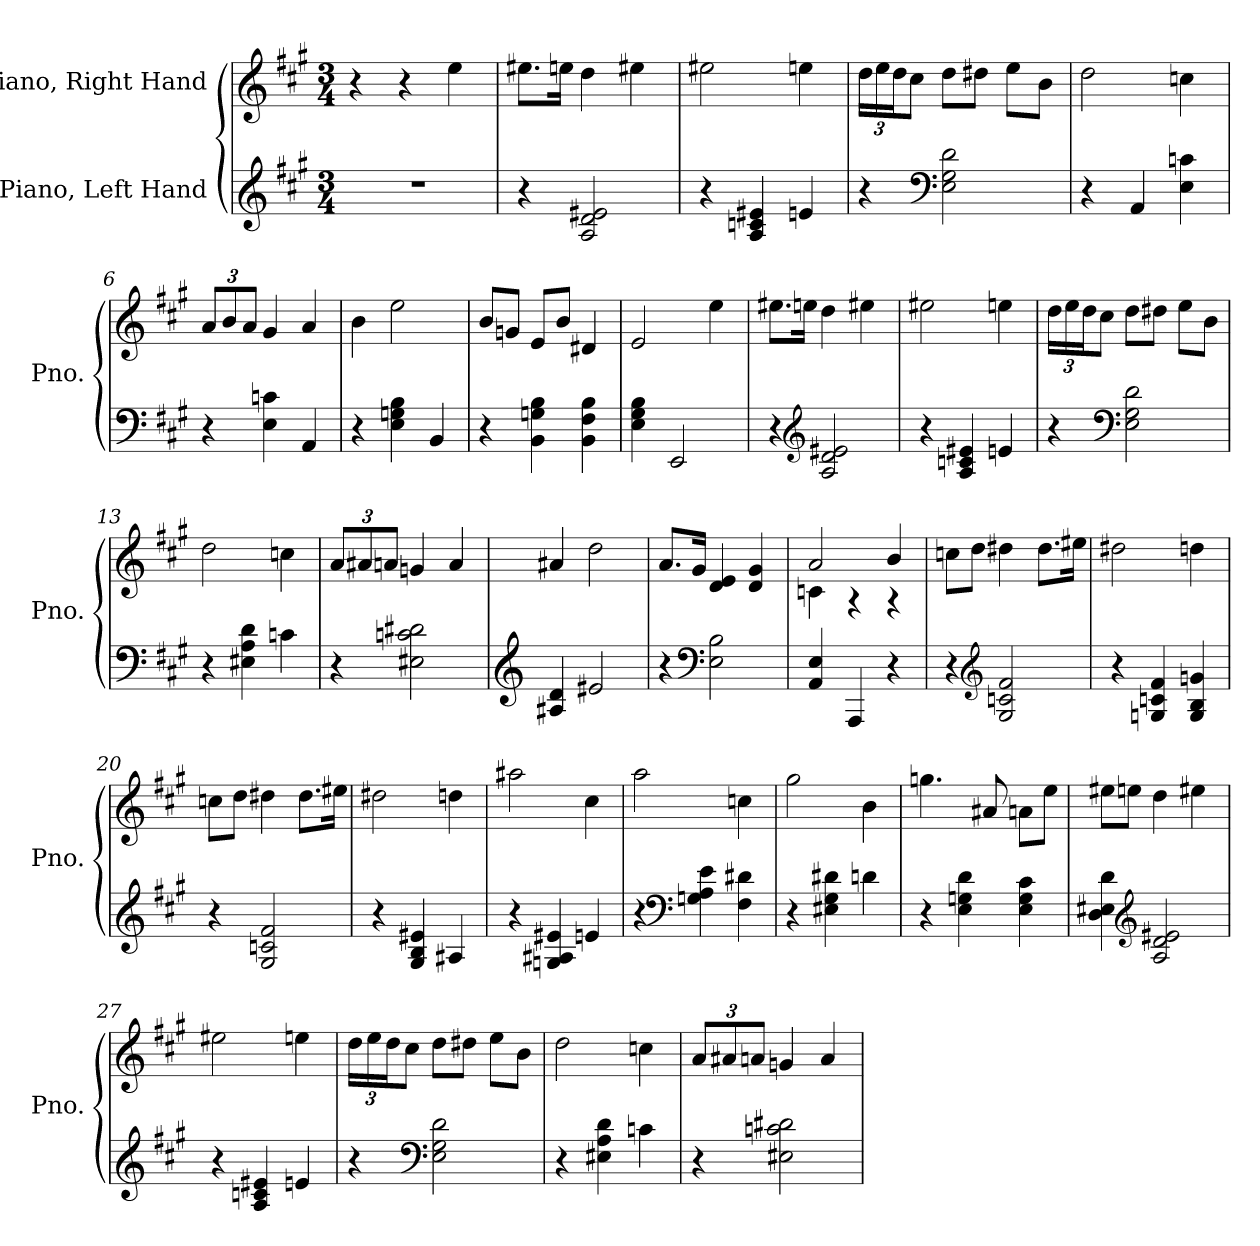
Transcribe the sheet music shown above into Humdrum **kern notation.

**kern	**kern
*part2	*part1
*staff2	*staff1
*I"Piano, Left Hand	*I"Piano, Right Hand
*I'Pno.	*I'Pno.
*clefG2	*clefG2
*k[f#c#g#]	*k[f#c#g#]
*M3/4	*M3/4
*MM100	*MM100
=1	=1
2.r	4r
.	4r
.	4ee\
=2	=2
4r	8.ee#X\L
.	16een\Jk
2A/ 2d/ 2e#X/	4dd\
.	4ee#X\
=3	=3
4r	2ee#X\
4A/ 4cn/ 4e#X/	.
4en/	4een\
=4	=4
*	*Xbrackettup
4r	24dd\LL
.	24ee\
.	24dd\J
.	8cc#\J
*clefF4	*
2E\ 2G#\ 2d\	8dd\L
.	8dd#X\J
.	8ee\L
.	8b\J
=5	=5
4r	2dd\
4AA/	.
4E\ 4cn\	4ccn\
!!LO:LB:g=z
=6	=6
4r	12a/L
.	12b/
.	12a/J
4E\ 4cn\	4g#/
4AA/	4a/
=7	=7
4r	4b\
4E\ 4Gn\ 4B\	2ee\
4BB/	.
=8	=8
4r	8b/L
.	8gn/J
4BB\ 4Gn\ 4B\	8e/L
.	8b/J
4BB\ 4F#\ 4B\	4d#X/
=9	=9
4E\ 4G#\ 4B\	2e/
2EE/	.
.	4ee\
=10	=10
4r	8.ee#X\L
.	16een\Jk
*clefG2	*
2A/ 2d/ 2e#X/	4dd\
.	4ee#X\
=11	=11
4r	2ee#X\
4A/ 4cn/ 4e#X/	.
4en/	4een\
!!LO:LB:g=z
=12	=12
4r	24dd\LL
.	24ee\
.	24dd\J
.	8cc#\J
*clefF4	*
2E\ 2G#\ 2d\	8dd\L
.	8dd#X\J
.	8ee\L
.	8b\J
=13	=13
4r	2dd\
4E#X\ 4A\ 4d\	.
4cn\	4ccn\
=14	=14
4r	12a/L
.	12a#X/
.	12an/J
2E#X\ 2cn\ 2d#X\	4gn/
.	4a/
=15	=15
*clefG2	*
4A#X/ 4d/	4a#X/
2e#X/	2dd\
=16	=16
4r	8.a/L
.	16g#/Jk
*clefF4	*
2E\ 2B\	4d/ 4e/
.	4d/ 4g#/
=17	=17
*	*^
4AA/ 4E/	2a/	4cn\
4AAA/	.	4r
4r	4b/	4r
*	*v	*v
!!LO:LB:g=z
=18	=18
4r	8ccn\L
.	8dd\J
*clefG2	*
2G#/ 2cn/ 2f#/	4dd#X\
.	8.dd#\L
.	16ee#X\Jk
=19	=19
4r	2dd#X\
4Gn/ 4cn/ 4f#/	.
4G/ 4B/ 4gn/	4ddn\
=20	=20
4r	8ccn\L
.	8dd\J
2G#/ 2cn/ 2f#/	4dd#X\
.	8.dd#\L
.	16ee#X\Jk
=21	=21
4r	2dd#X\
4G#/ 4B/ 4e#X/	.
4A#X/	4ddn\
=22	=22
4r	2aa#X\
4Gn/ 4A#X/ 4e#X/	.
4en/	4cc#\
!!LO:LB:g=z
=23	=23
4r	2aa\
*clefF4	*
4Gn\ 4A\ 4e\	.
4F#\ 4d#X\	4ccn\
=24	=24
4r	2gg#\
4E#X\ 4G#\ 4d#X\	.
4dn\	4b\
=25	=25
4r	4.ggn\
4E\ 4Gn\ 4d\	.
.	8a#X/
4E\ 4G\ 4c#\	8an\L
.	8ee\J
=26	=26
4D\ 4E#X\ 4d\	8ee#X\L
.	8een\J
*clefG2	*
2A/ 2d/ 2e#X/	4dd\
.	4ee#X\
=27	=27
4r	2ee#X\
4A/ 4cn/ 4e#X/	.
4en/	4een\
!!LO:LB:g=z
=28	=28
4r	24dd\LL
.	24ee\
.	24dd\J
.	8cc#\J
*clefF4	*
2E\ 2G#\ 2d\	8dd\L
.	8dd#X\J
.	8ee\L
.	8b\J
=29	=29
4r	2dd\
4E#X\ 4A\ 4d\	.
4cn\	4ccn\
=30	=30
4r	12a/L
.	12a#X/
.	12an/J
2E#X\ 2cn\ 2d#X\	4gn/
.	4a/
=	=
*-	*-
